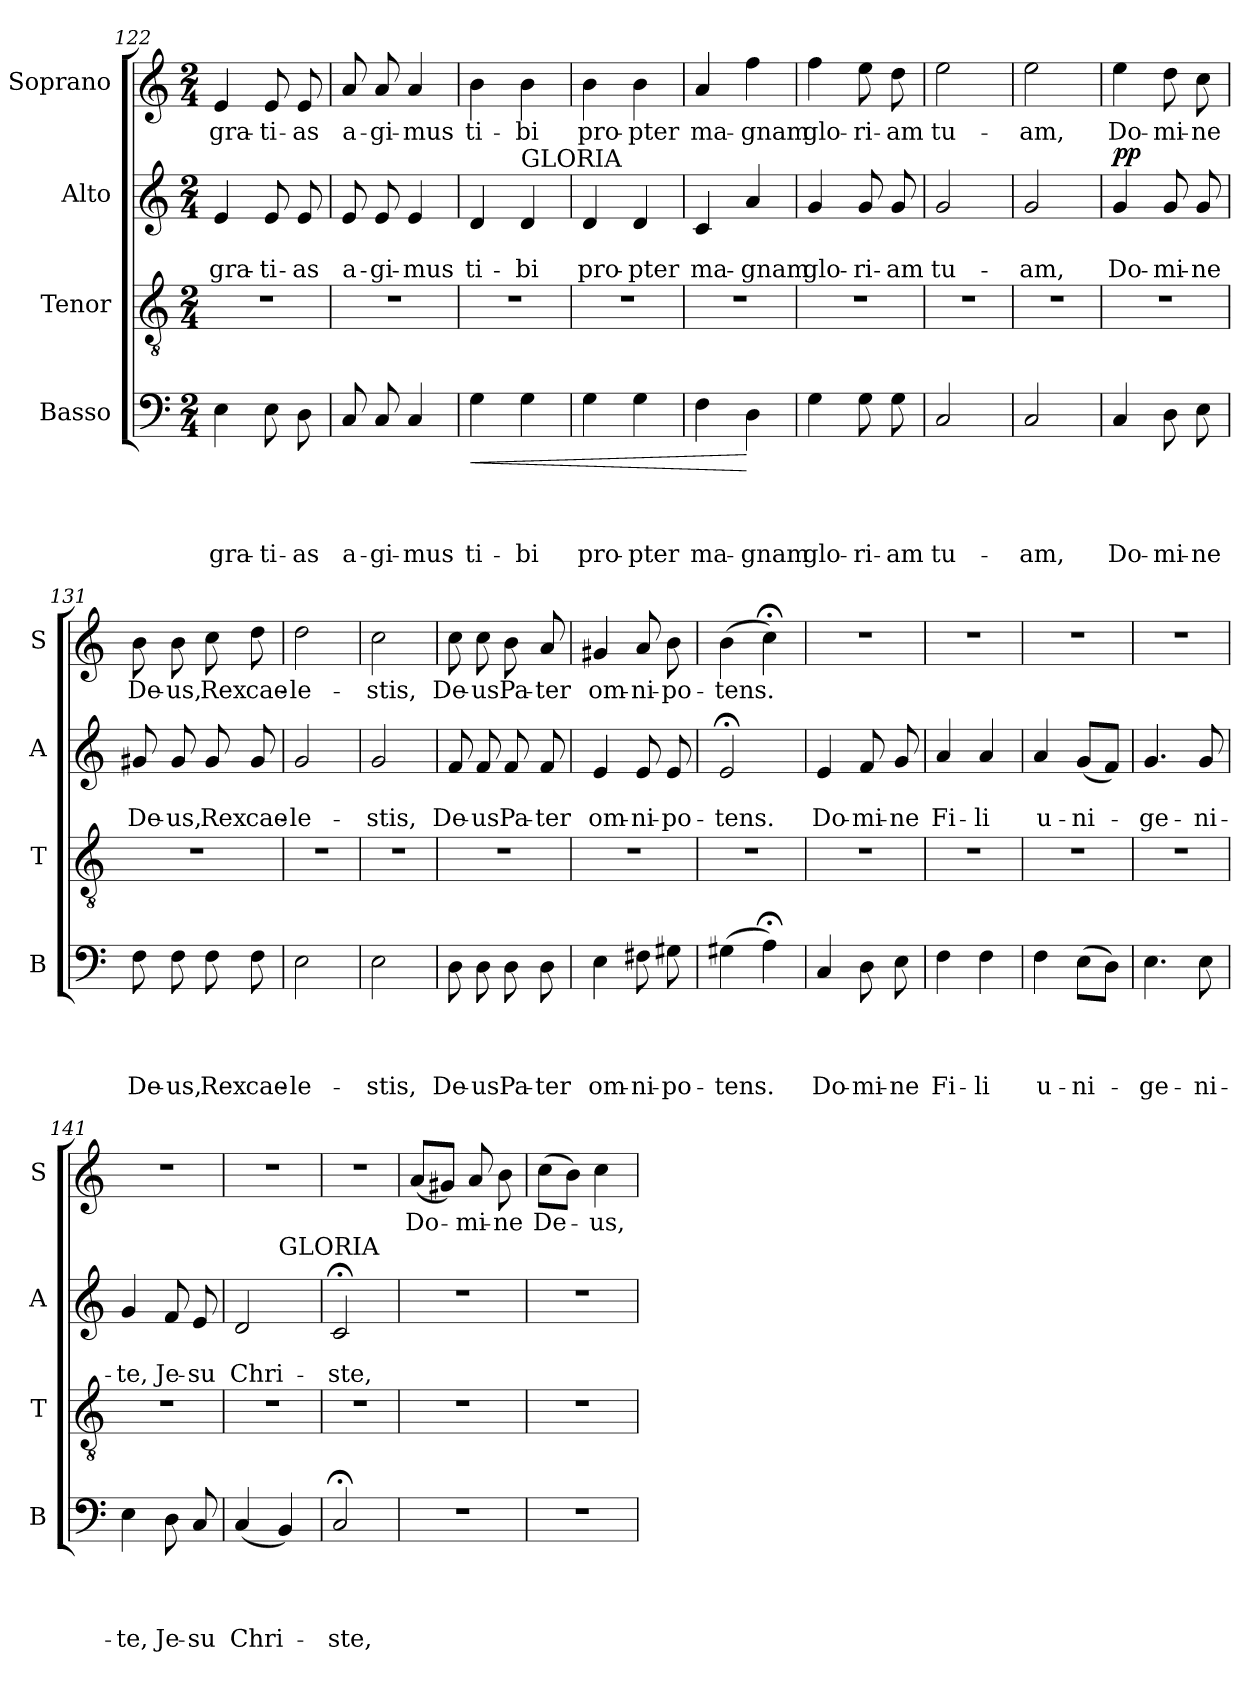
**kern	**text	**text	**text	**text	**dynam	**kern	**kern	**text	**text	**dynam	**kern	**text
*part4	*part4	*part4	*part4	*part4	*part4	*part3	*part2	*part2	*part2	*part2	*part1	*part1
*staff4	*staff4	*staff4	*staff4	*staff4	*staff4	*staff3	*staff2	*staff2	*staff2	*staff2	*staff1	*staff1
*I"Basso	*	*	*	*	*	*I"Tenor	*I"Alto	*	*	*	*I"Soprano	*
*I'B	*	*	*	*	*	*I'T	*I'A	*	*	*	*I'S	*
!!LO:PB:g=z
*clefF4	*	*	*	*	*	*clefGv2	*clefG2	*	*	*	*clefG2	*
*k[]	*	*	*	*	*	*k[]	*k[]	*	*	*	*k[]	*
*C:	*	*	*	*	*	*C:	*C:	*	*	*	*C:	*
*M2/4	*	*	*	*	*	*M2/4	*M2/4	*	*	*	*M2/4	*
=122	=122	=122	=122	=122	=122	=122	=122	=122	=122	=122	=122	=122
!	!	!	!	!LO:LY:b	!	!LO:N:vis=1	!	!	!LO:LY:b	!	!	!LO:LY:b
4E\	.	.	.	gra-	.	2r	4e/	.	gra-	.	4e/	gra-
!	!	!	!	!LO:LY:b	!	!	!	!	!LO:LY:b	!	!	!LO:LY:b
8E\	.	.	.	-ti-	.	.	8e/	.	-ti-	.	8e/	-ti-
!	!	!	!	!LO:LY:b	!	!	!	!	!LO:LY:b	!	!	!LO:LY:b
8D\	.	.	.	-as	.	.	8e/	.	-as	.	8e/	-as
=123	=123	=123	=123	=123	=123	=123	=123	=123	=123	=123	=123	=123
!	!	!	!	!LO:LY:b	!	!LO:N:vis=1	!	!	!LO:LY:b	!	!	!LO:LY:b
8C/	.	.	.	a-	.	2r	8e/	.	a-	.	8a/	a-
!	!	!	!	!LO:LY:b	!	!	!	!	!LO:LY:b	!	!	!LO:LY:b
8C/	.	.	.	-gi-	.	.	8e/	.	-gi-	.	8a/	-gi-
!	!	!	!	!LO:LY:b	!	!	!	!	!LO:LY:b	!	!	!LO:LY:b
4C/	.	.	.	-mus	.	.	4e/	.	-mus	.	4a/	-mus
=124	=124	=124	=124	=124	=124	=124	=124	=124	=124	=124	=124	=124
!	!	!	!	!LO:LY:b	!LO:HP:b	!LO:N:vis=1	!	!	!LO:LY:b	!	!	!LO:LY:b
4G\	.	.	.	ti-	<	2r	4d/	.	ti-	.	4b\	ti-
!	!	!	!	!	!	!	!LO:TX:a:t=GLORIA	!	!	!	!	!
!	!	!	!	!LO:LY:b	!	!	!	!	!LO:LY:b	!	!	!LO:LY:b
4G\	.	.	.	-bi	.	.	4d/	.	-bi	.	4b\	-bi
=125	=125	=125	=125	=125	=125	=125	=125	=125	=125	=125	=125	=125
!	!	!	!	!LO:LY:b	!	!LO:N:vis=1	!	!	!LO:LY:b	!	!	!LO:LY:b
4G\	.	.	.	pro-	.	2r	4d/	.	pro-	.	4b\	pro-
!	!	!	!	!LO:LY:b	!	!	!	!	!LO:LY:b	!	!	!LO:LY:b
4G\	.	.	.	-pter	.	.	4d/	.	-pter	.	4b\	-pter
=126	=126	=126	=126	=126	=126	=126	=126	=126	=126	=126	=126	=126
!	!	!	!	!LO:LY:b	!	!LO:N:vis=1	!	!	!LO:LY:b	!	!	!LO:LY:b
4F\	.	.	.	ma-	.	2r	4c/	.	ma-	.	4a/	ma-
!	!	!	!	!LO:LY:b	!	!	!	!	!LO:LY:b	!	!	!LO:LY:b
4D\	.	.	.	-gnam	[	.	4a/	.	-gnam	.	4ff\	-gnam
=127	=127	=127	=127	=127	=127	=127	=127	=127	=127	=127	=127	=127
!	!	!	!	!LO:LY:b	!	!LO:N:vis=1	!	!	!LO:LY:b	!	!	!LO:LY:b
4G\	.	.	.	glo-	.	2r	4g/	.	glo-	.	4ff\	glo-
!	!	!	!	!LO:LY:b	!	!	!	!	!LO:LY:b	!	!	!LO:LY:b
8G\	.	.	.	-ri-	.	.	8g/	.	-ri-	.	8ee\	-ri-
!	!	!	!	!LO:LY:b	!	!	!	!	!LO:LY:b	!	!	!LO:LY:b
8G\	.	.	.	-am	.	.	8g/	.	-am	.	8dd\	-am
!!LO:LB:g=z
=128	=128	=128	=128	=128	=128	=128	=128	=128	=128	=128	=128	=128
!	!	!	!	!LO:LY:b	!	!LO:N:vis=1	!	!	!LO:LY:b	!	!	!LO:LY:b
2C/	.	.	.	tu-	.	2r	2g/	.	tu-	.	2ee\	tu-
=129	=129	=129	=129	=129	=129	=129	=129	=129	=129	=129	=129	=129
!	!	!	!	!LO:LY:b	!	!LO:N:vis=1	!	!	!LO:LY:b	!	!	!LO:LY:b
2C/	.	.	.	-am,	.	2r	2g/	.	-am,	.	2ee\	-am,
=130	=130	=130	=130	=130	=130	=130	=130	=130	=130	=130	=130	=130
!	!	!	!	!LO:LY:b	!	!LO:N:vis=1	!	!	!LO:LY:b	!LO:DY:a	!	!LO:LY:b
!	!	!	!	!	!	!	!	!	!	!LO:DY:n=1:b	!	!
4C/	.	.	.	Do-	.	2r	4g/	.	Do-	p p	4ee\	Do-
!	!	!	!	!LO:LY:b	!	!	!	!	!LO:LY:b	!	!	!LO:LY:b
8D\	.	.	.	-mi-	.	.	8g/	.	-mi-	.	8dd\	-mi-
!	!	!	!	!LO:LY:b	!	!	!	!	!LO:LY:b	!	!	!LO:LY:b
8E\	.	.	.	-ne	.	.	8g/	.	-ne	.	8cc\	-ne
=131	=131	=131	=131	=131	=131	=131	=131	=131	=131	=131	=131	=131
!	!	!	!	!LO:LY:b	!	!LO:N:vis=1	!	!	!LO:LY:b	!	!	!LO:LY:b
8F\	.	.	.	De-	.	2r	8g#X/	.	De-	.	8b\	De-
!	!	!	!	!LO:LY:b	!	!	!	!	!LO:LY:b	!	!	!LO:LY:b
8F\	.	.	.	-us,	.	.	8g#/	.	-us,	.	8b\	-us,
!	!	!	!	!LO:LY:b	!	!	!	!	!LO:LY:b	!	!	!LO:LY:b
8F\	.	.	.	Rex	.	.	8g#/	.	Rex	.	8cc\	Rex
!	!	!	!	!LO:LY:b	!	!	!	!	!LO:LY:b	!	!	!LO:LY:b
8F\	.	.	.	cae-	.	.	8g#/	.	cae-	.	8dd\	cae-
=132	=132	=132	=132	=132	=132	=132	=132	=132	=132	=132	=132	=132
!	!	!	!	!LO:LY:b	!	!LO:N:vis=1	!	!	!LO:LY:b	!	!	!LO:LY:b
2E\	.	.	.	-le-	.	2r	2g/	.	-le-	.	2dd\	-le-
=133	=133	=133	=133	=133	=133	=133	=133	=133	=133	=133	=133	=133
!	!	!	!	!LO:LY:b	!	!LO:N:vis=1	!	!	!LO:LY:b	!	!	!LO:LY:b
2E\	.	.	.	-stis,	.	2r	2g/	.	-stis,	.	2cc\	-stis,
!!LO:LB:g=z
=134	=134	=134	=134	=134	=134	=134	=134	=134	=134	=134	=134	=134
!	!	!	!	!LO:LY:b	!	!LO:N:vis=1	!	!	!LO:LY:b	!	!	!LO:LY:b
8D\	.	.	.	De-	.	2r	8f/	.	De-	.	8cc\	De-
!	!	!	!	!LO:LY:b	!	!	!	!	!LO:LY:b	!	!	!LO:LY:b
8D\	.	.	.	-us	.	.	8f/	.	-us	.	8cc\	-us
!	!	!	!	!LO:LY:b	!	!	!	!	!LO:LY:b	!	!	!LO:LY:b
8D\	.	.	.	Pa-	.	.	8f/	.	Pa-	.	8b\	Pa-
!	!	!	!	!LO:LY:b	!	!	!	!	!LO:LY:b	!	!	!LO:LY:b
8D\	.	.	.	-ter	.	.	8f/	.	-ter	.	8a/	-ter
=135	=135	=135	=135	=135	=135	=135	=135	=135	=135	=135	=135	=135
!	!	!	!	!LO:LY:b	!	!LO:N:vis=1	!	!	!LO:LY:b	!	!	!LO:LY:b
4E\	.	.	.	om-	.	2r	4e/	.	om-	.	4g#X/	om-
!	!	!	!	!LO:LY:b	!	!	!	!	!LO:LY:b	!	!	!LO:LY:b
8F#X\	.	.	.	-ni-	.	.	8e/	.	-ni-	.	8a/	-ni-
!	!	!	!	!LO:LY:b	!	!	!	!	!LO:LY:b	!	!	!LO:LY:b
8G#X\	.	.	.	-po-	.	.	8e/	.	-po-	.	8b\	-po-
=136	=136	=136	=136	=136	=136	=136	=136	=136	=136	=136	=136	=136
!	!	!	!	!LO:LY:b	!	!LO:N:vis=1	!	!	!LO:LY:b	!	!	!LO:LY:b
(>4G#X\	.	.	.	-tens.	.	2r	2e;/	.	-tens.	.	(>4b\	-tens.
4A;<\)	.	.	.	.	.	.	.	.	.	.	4cc;<\)	.
=137	=137	=137	=137	=137	=137	=137	=137	=137	=137	=137	=137	=137
!	!	!	!	!LO:LY:b	!	!LO:N:vis=1	!	!	!LO:LY:b	!	!LO:N:vis=1	!
4C/	.	.	.	Do-	.	2r	4e/	.	Do-	.	2r	.
!	!	!	!	!LO:LY:b	!	!	!	!	!LO:LY:b	!	!	!
8D\	.	.	.	-mi-	.	.	8f/	.	-mi-	.	.	.
!	!	!	!	!LO:LY:b	!	!	!	!	!LO:LY:b	!	!	!
8E\	.	.	.	-ne	.	.	8g/	.	-ne	.	.	.
=138	=138	=138	=138	=138	=138	=138	=138	=138	=138	=138	=138	=138
!	!	!	!	!LO:LY:b	!	!LO:N:vis=1	!	!	!LO:LY:b	!	!LO:N:vis=1	!
4F\	.	.	.	Fi-	.	2r	4a/	.	Fi-	.	2r	.
!	!	!	!	!LO:LY:b	!	!	!	!	!LO:LY:b	!	!	!
4F\	.	.	.	-li	.	.	4a/	.	-li	.	.	.
=139	=139	=139	=139	=139	=139	=139	=139	=139	=139	=139	=139	=139
!	!	!	!	!LO:LY:b	!	!LO:N:vis=1	!	!	!LO:LY:b	!	!LO:N:vis=1	!
4F\	.	.	.	u-	.	2r	4a/	.	u-	.	2r	.
!	!	!	!	!LO:LY:b	!	!	!	!	!LO:LY:b	!	!	!
(>8E\L	.	.	.	-ni-	.	.	(<8g/L	.	-ni-	.	.	.
8D\J)	.	.	.	.	.	.	8f/J)	.	.	.	.	.
!!LO:PB:g=z
=140	=140	=140	=140	=140	=140	=140	=140	=140	=140	=140	=140	=140
!	!	!	!	!LO:LY:b	!	!LO:N:vis=1	!	!	!LO:LY:b	!	!LO:N:vis=1	!
4.E\	.	.	.	-ge-	.	2r	4.g/	.	-ge-	.	2r	.
!	!	!	!	!LO:LY:b	!	!	!	!	!LO:LY:b	!	!	!
8E\	.	.	.	-ni-	.	.	8g/	.	-ni-	.	.	.
=141	=141	=141	=141	=141	=141	=141	=141	=141	=141	=141	=141	=141
!	!	!	!	!LO:LY:b	!	!LO:N:vis=1	!	!	!LO:LY:b	!	!LO:N:vis=1	!
4E\	.	.	.	-te,	.	2r	4g/	.	-te,	.	2r	.
!	!	!	!	!LO:LY:b	!	!	!	!	!LO:LY:b	!	!	!
8D\	.	.	.	Je-	.	.	8f/	.	Je-	.	.	.
!	!	!	!	!LO:LY:b	!	!	!	!	!LO:LY:b	!	!	!
8C/	.	.	.	-su	.	.	8e/	.	-su	.	.	.
=142	=142	=142	=142	=142	=142	=142	=142	=142	=142	=142	=142	=142
!	!	!	!	!LO:LY:b	!	!LO:N:vis=1	!	!	!LO:LY:b	!	!LO:N:vis=1	!
*	*	*	*	*	*	*	*^	*	*	*	*	*
(<4C/	.	.	.	Chri-	.	2r	2d/	4ryy	.	Chri-	.	2r	.
!	!	!	!	!	!	!	!	!LO:TX:a:t=GLORIA	!	!	!	!	!
4BB/)	.	.	.	.	.	.	.	4ryy	.	.	.	.	.
=143	=143	=143	=143	=143	=143	=143	=143	=143	=143	=143	=143	=143	=143
!	!	!	!	!LO:LY:b	!	!LO:N:vis=1	!	!	!	!LO:LY:b	!	!LO:N:vis=1	!
*	*	*	*	*	*	*	*v	*v	*	*	*	*	*
2C;/	.	.	.	-ste,	.	2r	2c;/	.	-ste,	.	2r	.
=144	=144	=144	=144	=144	=144	=144	=144	=144	=144	=144	=144	=144
!LO:N:vis=1	!	!	!	!	!	!LO:N:vis=1	!LO:N:vis=1	!	!	!	!	!LO:LY:b
2r	.	.	.	.	.	2r	2r	.	.	.	(<8a/L	Do-
.	.	.	.	.	.	.	.	.	.	.	8g#X/J)	.
!	!	!	!	!	!	!	!	!	!	!	!	!LO:LY:b
.	.	.	.	.	.	.	.	.	.	.	8a/	-mi-
!	!	!	!	!	!	!	!	!	!	!	!	!LO:LY:b
.	.	.	.	.	.	.	.	.	.	.	8b\	-ne
=145	=145	=145	=145	=145	=145	=145	=145	=145	=145	=145	=145	=145
!LO:N:vis=1	!	!	!	!	!	!LO:N:vis=1	!LO:N:vis=1	!	!	!	!	!LO:LY:b
2r	.	.	.	.	.	2r	2r	.	.	.	(>8cc\L	De-
.	.	.	.	.	.	.	.	.	.	.	8b\J)	.
!	!	!	!	!	!	!	!	!	!	!	!	!LO:LY:b
.	.	.	.	.	.	.	.	.	.	.	4cc\	-us,
=	=	=	=	=	=	=	=	=	=	=	=	=
*-	*-	*-	*-	*-	*-	*-	*-	*-	*-	*-	*-	*-
